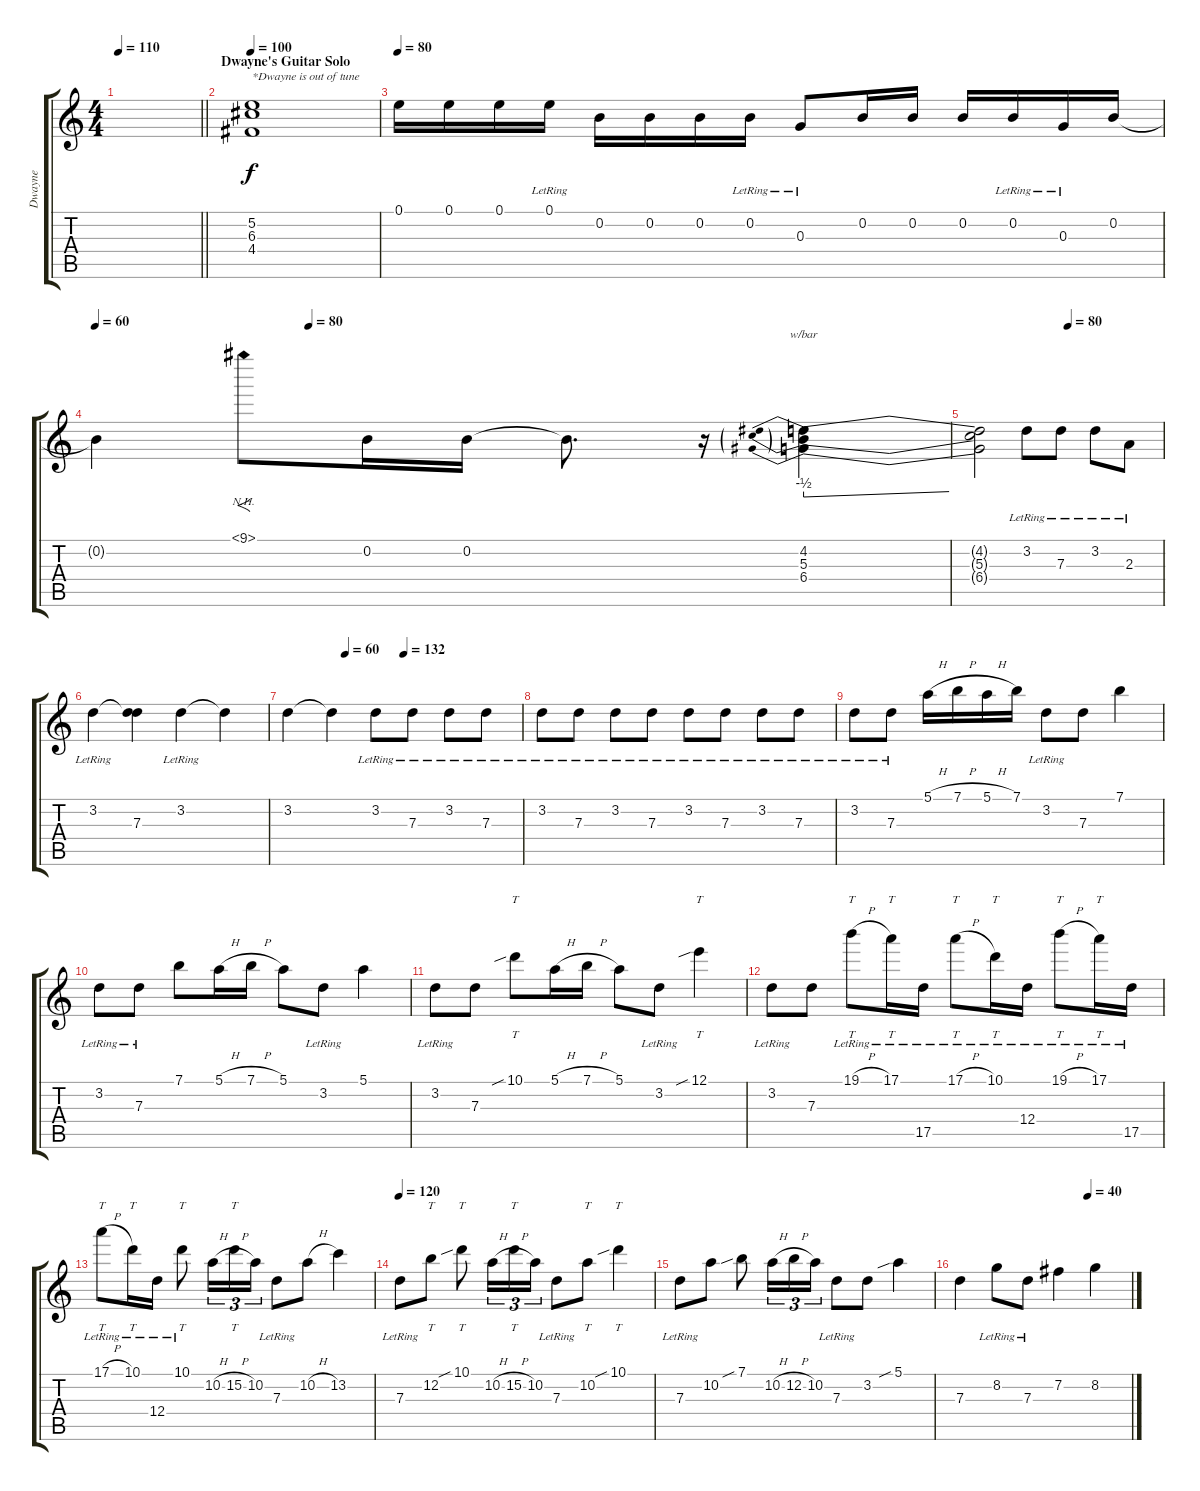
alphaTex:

\track ("Dwayne" "Dwayne") {instrument distortionguitar}
\staff {score tabs}
\tuning (E4 B3 G3 D3 A2 E2) {hide}
\ts (4 4)
\tempo 110
\clef g2
\barLineRight lightlight
\ks c
|
\section ("" "Dwayne's Guitar Solo")
\tempo 100
(5.2 6.3 4.4).1{txt "*Dwayne is out of tune"} |
\tempo 80
0.1.16 0.1.16 0.1.16 0.1{lr}.16 0.2.16 0.2.16 0.2.16 0.2{lr}.16 0.3{lr}.8 0.2.16 0.2.16 0.2.16 0.2{lr}.16 0.3{lr}.16 0.2.16 |
\tempo 60
\tempo (80 0.25)
0.2{t}.4 9.1{nh}.8{f} 0.2.16 0.2.16 0.2{t}.8{d} r.16 (4.2 5.3 6.4).4{tbe (predivedive default 0 -2 60 0)} |
\tempo (80 0.5)
(4.2{t} 5.3{t} 6.4{t}).2 3.2{lr}.8 7.3{lr}.8 3.2{lr}.8 2.3{lr}.8 |
3.2{lr}.4 (3.2{t} 7.3).4 3.2{lr}.4 3.2{t}.4 |
\tempo (60 0.25)
\tempo (132 0.5)
3.2.4 3.2{t}.4 3.2{lr}.8 7.3{lr}.8 3.2{lr}.8 7.3{lr}.8 |
3.2{lr}.8 7.3{lr}.8 3.2{lr}.8 7.3{lr}.8 3.2{lr}.8 7.3{lr}.8 3.2{lr}.8 7.3{lr}.8 |
3.2{lr}.8 7.3{lr}.8 5.1{h}.16 7.1{h}.16 5.1{h}.16 7.1.16 3.2{lr}.8 7.3.8 7.1.4 |
3.2{lr}.8 7.3{lr}.8 7.1.8 5.1{h}.16 7.1{h}.16 5.1.8 3.2{lr}.8 5.1.4 |
3.2{lr}.8 7.3.8 10.1{sib}.8{tt} 5.1{h}.16 7.1{h}.16 5.1.8 3.2{lr}.8 12.1{sib}.4{tt} |
3.2{lr}.8 7.3.8 19.1{h lr}.8{tt} 17.1{lr}.16{tt} 17.5{lr}.16 17.1{h lr}.8{tt} 10.1{lr}.16{tt} 12.4{lr}.16 19.1{h lr}.8{tt} 17.1{lr}.16{tt} 17.5{lr}.16 |
17.1{h lr}.8{tt} 10.1{lr}.16{tt} 12.4{lr}.16 10.1{lr}.8{tt} 10.2{h}.16{tu (3 2)} 15.2{h}.16{tt tu (3 2)} 10.2.16{tu (3 2)} 7.3{lr}.8 10.2{h}.8 13.2.4 |
\tempo 120
7.3{lr}.8 12.2.8{tt} 10.1{sib}.8{tt} 10.2{h}.16{tu (3 2)} 15.2{h}.16{tt tu (3 2)} 10.2.16{tu (3 2)} 7.3{lr}.8 10.2.8{tt} 10.1{sib}.4{tt} |
7.3{lr}.8 10.2.8 7.1{sib}.8 10.2{h}.16{tu (3 2)} 12.2{h}.16{tu (3 2)} 10.2.16{tu (3 2)} 7.3{lr}.8 3.2.8 5.1{sib}.4 |
\tempo (40 0.75)
7.3.4 8.2{lr}.8 7.3{lr}.8 7.2.4 8.2.4
